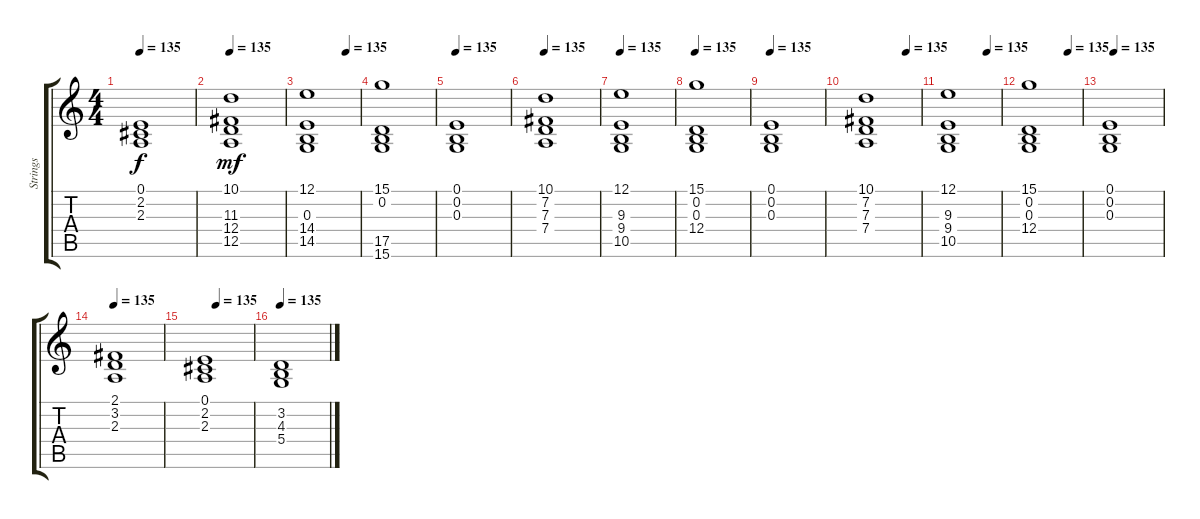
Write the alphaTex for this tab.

\track ("Strings" "Strings") {instrument stringensemble1}
\staff {score tabs}
\tuning (E4 B3 G3 D3 A2 E2) {hide}
\ts (4 4)
\tempo 135
\clef g2
\ks c
(0.1{t} 2.2{t} 2.3{t}).1{dy f} |
\tempo 135
(10.1 11.3 12.4 12.5).1{dy mf} |
\tempo (135 0.75)
(12.1 0.3 14.4 14.5).1 |
(15.1 0.2 17.5 15.6).1 |
\tempo 135
(0.1 0.2 0.3).1 |
\tempo 135
(10.1 7.2 7.3 7.4).1 |
\tempo 135
(12.1 9.3 9.4 10.5).1 |
\tempo 135
(15.1 0.2 0.3 12.4).1 |
\tempo 135
(0.1 0.2 0.3).1 |
\tempo (135 0.75)
(10.1 7.2 7.3 7.4).1 |
\tempo (135 0.75)
(12.1 9.3 9.4 10.5).1 |
\tempo (135 0.75)
(15.1 0.2 0.3 12.4).1 |
\tempo (135 0.09375)
(0.1 0.2 0.3).1 |
\tempo 135
(2.1 3.2 2.3).1 |
\tempo (135 0.25)
(0.1 2.2 2.3).1 |
\tempo 135
(3.2 4.3 5.4).1
